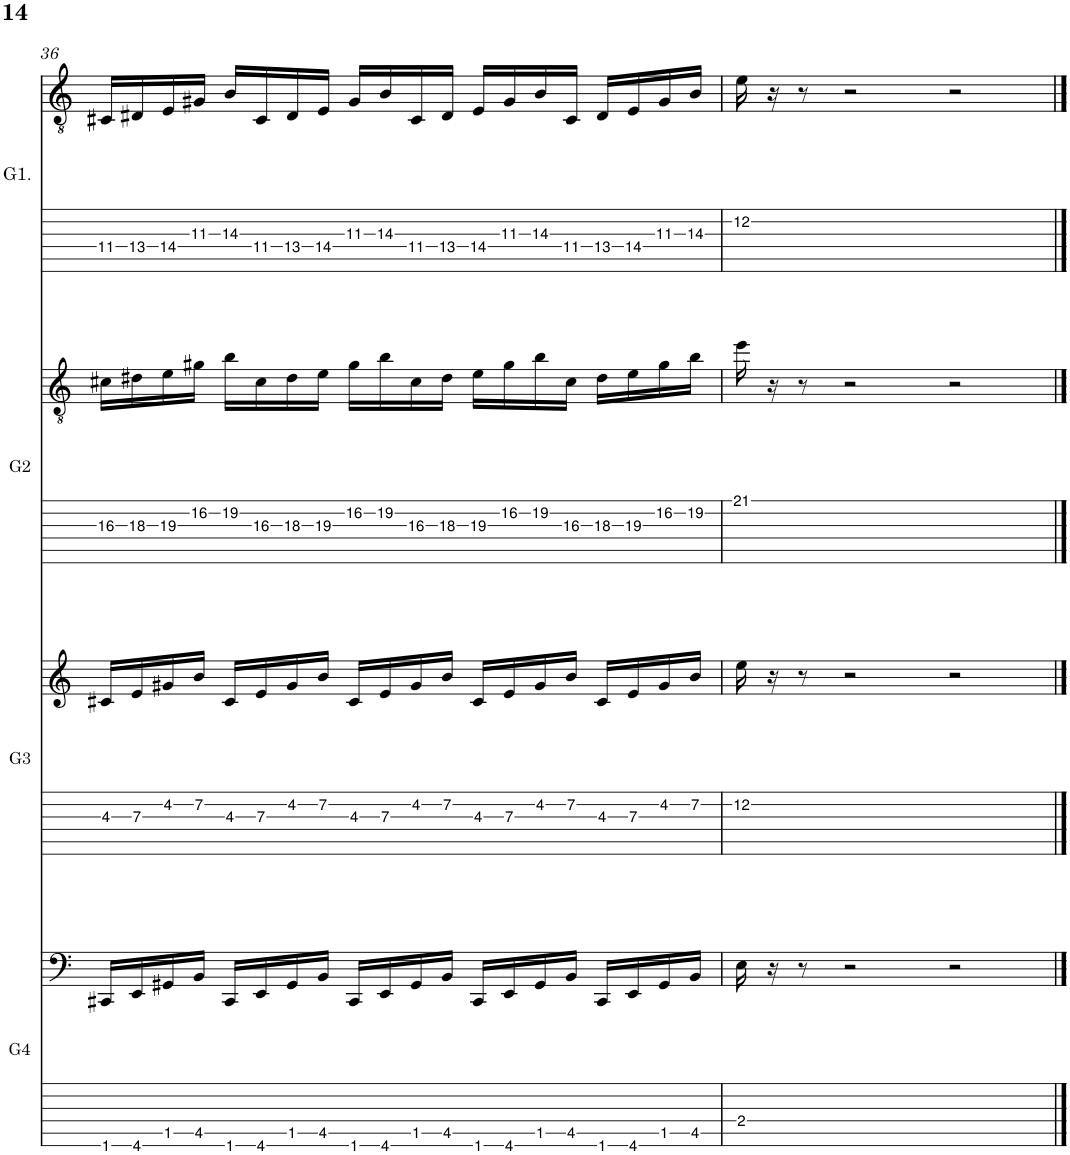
**kern	**kern	**kern	**kern	**kern	**kern	**kern	**kern
*part4	*part4	*part3	*part3	*part2	*part2	*part1	*part1
*staff8	*staff7	*staff6	*staff5	*staff4	*staff3	*staff2	*staff1
*I"G4	*	*I"G3	*	*I"G2	*	*I"G1	*
*I'G4	*	*I'G3	*	*I'G2	*	*I'G1.	*
!!LO:PB:g=z
*	*clefF4	*clefG2	*clefG2	*	*clefGv2	*	*clefGv2
*	*	*	*	*Trd-7c-12	*Trd-7c-12	*Trd-7c-12	*Trd-7c-12
*k[]	*k[]	*k[]	*k[]	*k[]	*k[]	*k[]	*k[]
*M5/4	*M5/4	*M5/4	*M5/4	*M5/4	*M5/4	*M5/4	*M5/4
=36	=36	=36	=36	=36	=36	=36	=36
16CC#LL	16CC#X/LL	16c#LL	16c#X/LL	16c#LL	16c#X\LL	16C#LL	16C#X/LL
16EE	16EE/	16e	16e/	16d#	16d#X\	16D#	16D#X/
16GG#	16GG#X/	16g#	16g#X/	16e	16e\	16E	16E/
16BBJ	16BB/JJ	16bJ	16b/JJ	16g#J	16g#X\JJ	16G#J	16G#X/JJ
16CC#XL	16CC#/LL	16c#XL	16c#/LL	16bL	16b\LL	16BL	16B/LL
16EE	16EE/	16e	16e/	16c#	16c#\	16C#	16C#/
16GG#X	16GG#/	16g#X	16g#/	16d#	16d#\	16D#	16D#/
16BBJJ	16BB/JJ	16bJJ	16b/JJ	16eJJ	16e\JJ	16EJJ	16E/JJ
16CC#XLL	16CC#/LL	16c#XLL	16c#/LL	16g#LL	16g#\LL	16G#LL	16G#/LL
16EE	16EE/	16e	16e/	16b	16b\	16B	16B/
16GG#X	16GG#/	16g#X	16g#/	16c#	16c#\	16C#	16C#/
16BBJ	16BB/JJ	16bJ	16b/JJ	16d#J	16d#\JJ	16D#J	16D#/JJ
16CC#XL	16CC#/LL	16c#XL	16c#/LL	16eL	16e\LL	16EL	16E/LL
16EE	16EE/	16e	16e/	16g#	16g#\	16G#	16G#/
16GG#X	16GG#/	16g#X	16g#/	16b	16b\	16B	16B/
16BBJ	16BB/JJ	16bJ	16b/JJ	16c#J	16c#\JJ	16C#J	16C#/JJ
16CC#XL	16CC#/LL	16c#XL	16c#/LL	16d#L	16d#\LL	16D#L	16D#/LL
16EE	16EE/	16e	16e/	16e	16e\	16E	16E/
16GG#X	16GG#/	16g#X	16g#/	16g#	16g#\	16G#	16G#/
16BBJJ	16BB/JJ	16bJJ	16b/JJ	16bJJ	16b\JJ	16BJJ	16B/JJ
=37	=37	=37	=37	=37	=37	=37	=37
16E	16E\	16ee	16ee\	16ee	16ee\	16e	16e\
16r	16r	16r	16r	16r	16r	16r	16r
8r	8r	8r	8r	8r	8r	8r	8r
2r	2r	2r	2r	2r	2r	2r	2r
2r	2r	2r	2r	2r	2r	2r	2r
==	==	==	==	==	==	==	==
*-	*-	*-	*-	*-	*-	*-	*-
